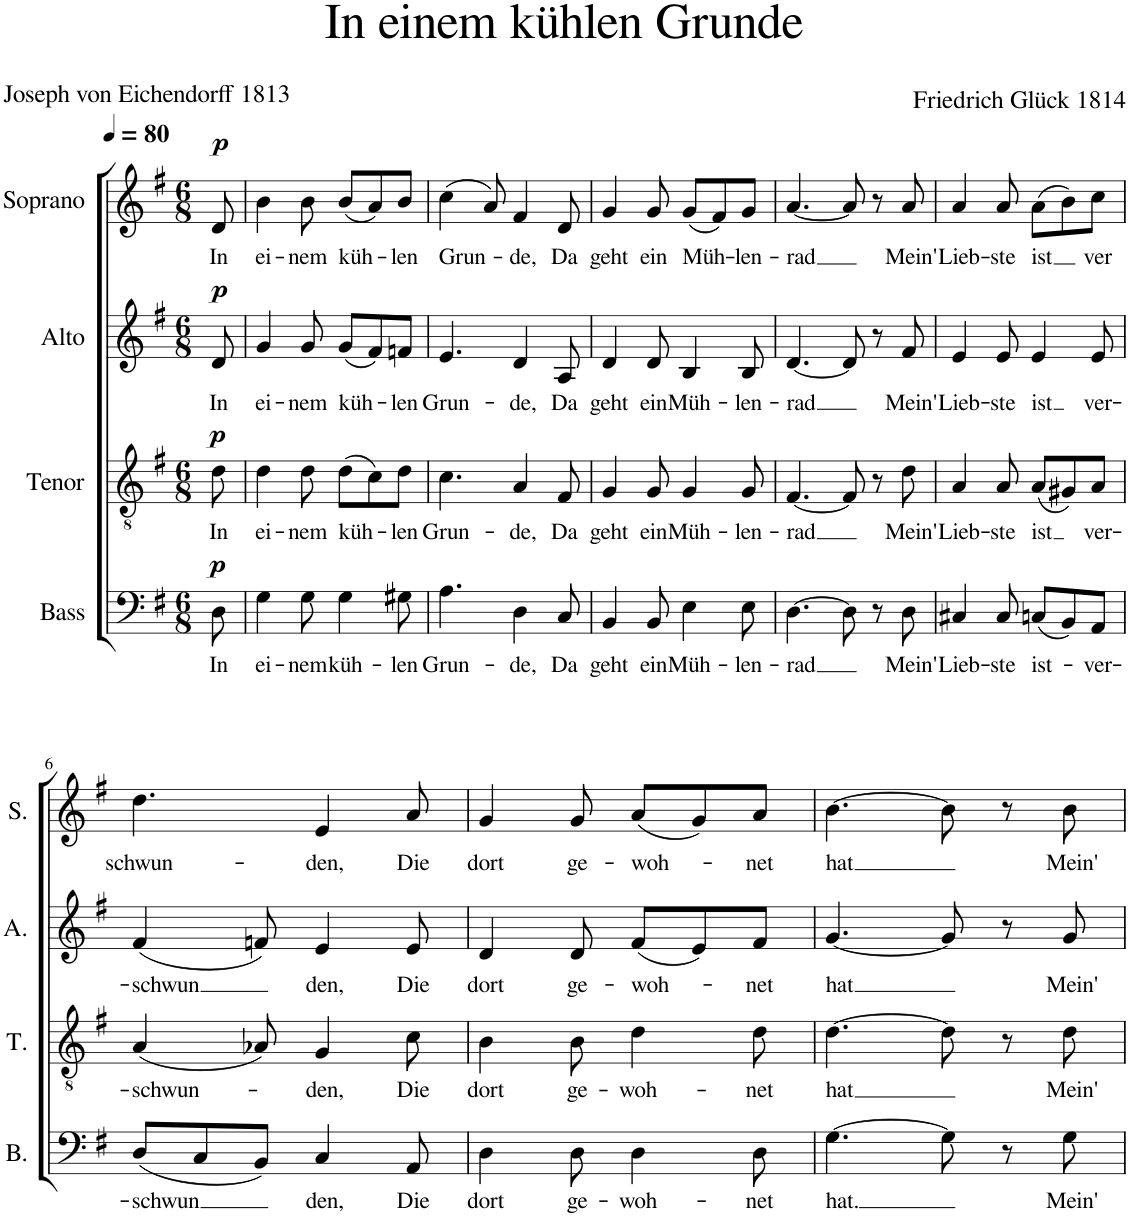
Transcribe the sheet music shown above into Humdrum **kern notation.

**kern	**text	**dynam	**kern	**text	**dynam	**kern	**text	**dynam	**kern	**text	**dynam
*part4	*part4	*part4	*part3	*part3	*part3	*part2	*part2	*part2	*part1	*part1	*part1
*staff4	*staff4	*staff4	*staff3	*staff3	*staff3	*staff2	*staff2	*staff2	*staff1	*staff1	*staff1
*I"Bass	*	*	*I"Tenor	*	*	*I"Alto	*	*	*I"Soprano	*	*
*I'B.	*	*	*I'T.	*	*	*I'A.	*	*	*I'S.	*	*
*clefF4	*	*	*clefGv2	*	*	*clefG2	*	*	*clefG2	*	*
*k[f#]	*	*	*k[f#]	*	*	*k[f#]	*	*	*k[f#]	*	*
*M6/8	*	*	*M6/8	*	*	*M6/8	*	*	*M6/8	*	*
*MM80	*	*	*MM80	*	*	*MM80	*	*	*MM80	*	*
=	=	=	=	=	=	=	=	=	=	=	=
!	!LO:LY:b	!LO:DY:a	!	!LO:LY:b	!LO:DY:a	!	!LO:LY:b	!LO:DY:a	!	!LO:LY:b	!LO:DY:a
8D\	In	p	8d\	In	p	8d/	In	p	8d/	In	p
=1	=1	=1	=1	=1	=1	=1	=1	=1	=1	=1	=1
!	!LO:LY:b	!	!	!LO:LY:b	!	!	!LO:LY:b	!	!	!LO:LY:b	!
4G\	ei-	.	4d\	ei-	.	4g/	ei-	.	4b\	ei-	.
!	!LO:LY:b	!	!	!LO:LY:b	!	!	!LO:LY:b	!	!	!LO:LY:b	!
8G\	-nem	.	8d\	-nem	.	8g/	-nem	.	8b\	-nem	.
!	!LO:LY:b	!	!	!LO:LY:b	!	!	!LO:LY:b	!	!	!LO:LY:b	!
4G\	küh-	.	(8d\L	küh-	.	(8g/L	küh-	.	(8b/L	küh-	.
.	.	.	8c\)	.	.	8f#/)	.	.	8a/)	.	.
!	!LO:LY:b	!	!	!LO:LY:b	!	!	!LO:LY:b	!	!	!LO:LY:b	!
8G#X\	-len	.	8d\J	-len	.	8fn/J	-len	.	8b/J	-len	.
=2	=2	=2	=2	=2	=2	=2	=2	=2	=2	=2	=2
!	!LO:LY:b	!	!	!LO:LY:b	!	!	!LO:LY:b	!	!	!LO:LY:b	!
4.A\	Grun-	.	4.c\	Grun-	.	4.e/	Grun-	.	(4cc\	Grun-	.
.	.	.	.	.	.	.	.	.	8a/)	.	.
!	!LO:LY:b	!	!	!LO:LY:b	!	!	!LO:LY:b	!	!	!LO:LY:b	!
4D\	-de,	.	4A/	-de,	.	4d/	-de,	.	4f#/	-de,	.
!	!LO:LY:b	!	!	!LO:LY:b	!	!	!LO:LY:b	!	!	!LO:LY:b	!
8C/	Da	.	8F#/	Da	.	8A/	Da	.	8d/	Da	.
=3	=3	=3	=3	=3	=3	=3	=3	=3	=3	=3	=3
!	!LO:LY:b	!	!	!LO:LY:b	!	!	!LO:LY:b	!	!	!LO:LY:b	!
4BB/	geht	.	4G/	geht	.	4d/	geht	.	4g/	geht	.
!	!LO:LY:b	!	!	!LO:LY:b	!	!	!LO:LY:b	!	!	!LO:LY:b	!
8BB/	ein	.	8G/	ein	.	8d/	ein	.	8g/	ein	.
!	!LO:LY:b	!	!	!LO:LY:b	!	!	!LO:LY:b	!	!	!LO:LY:b	!
4E\	Müh-	.	4G/	Müh-	.	4B/	Müh-	.	(8g/L	Müh-	.
.	.	.	.	.	.	.	.	.	8f#/)	.	.
!	!LO:LY:b	!	!	!LO:LY:b	!	!	!LO:LY:b	!	!	!LO:LY:b	!
8E\	-len-	.	8G/	-len-	.	8B/	-len-	.	8g/J	-len-	.
=4	=4	=4	=4	=4	=4	=4	=4	=4	=4	=4	=4
!	!LO:LY:b	!	!	!LO:LY:b	!	!	!LO:LY:b	!	!	!LO:LY:b	!
[4.D\	-rad	.	[4.F#/	-rad	.	[4.d/	-rad	.	[4.a/	-rad	.
8D\]	.	.	8F#/]	.	.	8d/]	.	.	8a/]	.	.
8r	.	.	8r	.	.	8r	.	.	8r	.	.
!	!LO:LY:b	!	!	!LO:LY:b	!	!	!LO:LY:b	!	!	!LO:LY:b	!
8D\	Mein'	.	8d\	Mein'	.	8f#/	Mein'	.	8a/	Mein'	.
=5	=5	=5	=5	=5	=5	=5	=5	=5	=5	=5	=5
!	!LO:LY:b	!	!	!LO:LY:b	!	!	!LO:LY:b	!	!	!LO:LY:b	!
4C#X/	Lieb-	.	4A/	Lieb-	.	4e/	Lieb-	.	4a/	Lieb-	.
!	!LO:LY:b	!	!	!LO:LY:b	!	!	!LO:LY:b	!	!	!LO:LY:b	!
8C#/	-ste	.	8A/	-ste	.	8e/	-ste	.	8a/	-ste	.
!	!LO:LY:b	!	!	!LO:LY:b	!	!	!LO:LY:b	!	!	!LO:LY:b	!
(8Cn/L	ist-	.	(8A/L	ist	.	4e/	ist	.	(8a\L	ist	.
8BB/)	.	.	8G#X/)	.	.	.	.	.	8b\)	.	.
!	!LO:LY:b	!	!	!LO:LY:b	!	!	!LO:LY:b	!	!	!LO:LY:b	!
8AA/J	-ver-	.	8A/J	ver-	.	8e/	ver-	.	8cc\J	ver	.
!!LO:LB:g=z
=6	=6	=6	=6	=6	=6	=6	=6	=6	=6	=6	=6
!	!LO:LY:b	!	!	!LO:LY:b	!	!	!LO:LY:b	!	!	!LO:LY:b	!
(8D/L	-schwun	.	(4A/	-schwun-	.	(4f#/	-schwun	.	4.dd\	schwun-	.
8C/	.	.	.	.	.	.	.	.	.	.	.
8BB/J)	.	.	8A-X/)	.	.	8fn/)	.	.	.	.	.
!	!LO:LY:b	!	!	!LO:LY:b	!	!	!LO:LY:b	!	!	!LO:LY:b	!
4C/	den,	.	4G/	-den,	.	4e/	den,	.	4e/	-den,	.
!	!LO:LY:b	!	!	!LO:LY:b	!	!	!LO:LY:b	!	!	!LO:LY:b	!
8AA/	Die	.	8c\	Die	.	8e/	Die	.	8a/	Die	.
=7	=7	=7	=7	=7	=7	=7	=7	=7	=7	=7	=7
!	!LO:LY:b	!	!	!LO:LY:b	!	!	!LO:LY:b	!	!	!LO:LY:b	!
4D\	dort	.	4B\	dort	.	4d/	dort	.	4g/	dort	.
!	!LO:LY:b	!	!	!LO:LY:b	!	!	!LO:LY:b	!	!	!LO:LY:b	!
8D\	ge-	.	8B\	ge-	.	8d/	ge-	.	8g/	ge-	.
!	!LO:LY:b	!	!	!LO:LY:b	!	!	!LO:LY:b	!	!	!LO:LY:b	!
4D\	-woh-	.	4d\	-woh-	.	(8f#/L	-woh-	.	(8a/L	-woh-	.
.	.	.	.	.	.	8e/)	.	.	8g/)	.	.
!	!LO:LY:b	!	!	!LO:LY:b	!	!	!LO:LY:b	!	!	!LO:LY:b	!
8D\	-net	.	8d\	-net	.	8f#/J	-net	.	8a/J	-net	.
=8	=8	=8	=8	=8	=8	=8	=8	=8	=8	=8	=8
!	!LO:LY:b	!	!	!LO:LY:b	!	!	!LO:LY:b	!	!	!LO:LY:b	!
[4.G\	hat.	.	[4.d\	hat	.	[4.g/	hat	.	[4.b\	hat	.
8G\]	.	.	8d\]	.	.	8g/]	.	.	8b\]	.	.
8r	.	.	8r	.	.	8r	.	.	8r	.	.
!	!LO:LY:b	!	!	!LO:LY:b	!	!	!LO:LY:b	!	!	!LO:LY:b	!
8G\	Mein'	.	8d\	Mein'	.	8g/	Mein'	.	8b\	Mein'	.
=	=	=	=	=	=	=	=	=	=	=	=
*-	*-	*-	*-	*-	*-	*-	*-	*-	*-	*-	*-
